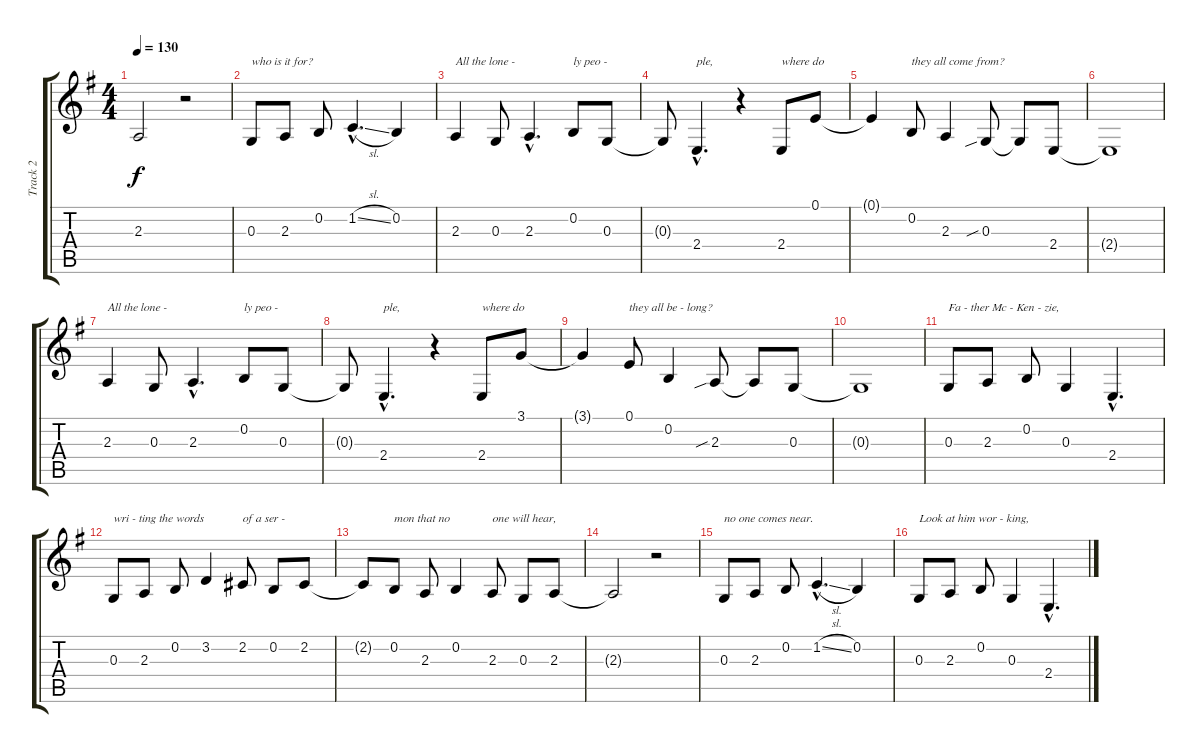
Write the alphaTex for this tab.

\track ("Track 2" "Track 2") {instrument clarinet}
\staff {score tabs}
\tuning (E4 B3 G3 D3 A2 E2) {hide}
\ts (4 4)
\tempo 130
\clef g2
\ks eminor
2.3{t}.2{dy f} r.2 |
0.3.8{txt "who is it for?"} 2.3.8 0.2.8 1.2{sl hac}.4{d} 0.2.4 |
2.3.4{txt "All the lone -"} 0.3.8 2.3{hac}.4{d} 0.2.8{txt "ly peo -"} 0.3.8 |
0.3{t}.8 2.4{hac}.4{d txt "ple,"} r.4 2.4.8{txt "where do"} 0.1.8 |
0.1{t}.4 0.2.8{txt "they all come from?"} 2.3.4 0.3{sib}.8 0.3{t}.8 2.4.8 |
2.4{t}.1 |
2.3.4{txt "All the lone -"} 0.3.8 2.3{hac}.4{d} 0.2.8{txt "ly peo -"} 0.3.8 |
0.3{t}.8 2.4{hac}.4{d txt "ple,"} r.4 2.4.8{txt "where do"} 3.1.8 |
3.1{t}.4 0.1.8{txt "they all be - long?"} 0.2.4 2.3{sib}.8 2.3{t}.8 0.3.8 |
0.3{t}.1 |
0.3.8{txt "Fa - ther Mc - Ken - zie,"} 2.3.8 0.2.8 0.3.4 2.4{hac}.4{d} |
0.3.8{txt "wri - ting the words"} 2.3.8 0.2.8 3.2.4 2.2.8{txt "of a ser - "} 0.2.8 2.2.8 |
2.2{t}.8 0.2.8{txt "mon that no"} 2.3.8 0.2.4 2.3.8{txt "one will hear,"} 0.3.8 2.3.8 |
2.3{t}.2 r.2 |
0.3.8{txt "no one comes near."} 2.3.8 0.2.8 1.2{sl hac}.4{d} 0.2.4 |
0.3.8{txt "Look at him wor - king,"} 2.3.8 0.2.8 0.3.4 2.4{hac}.4{d}
